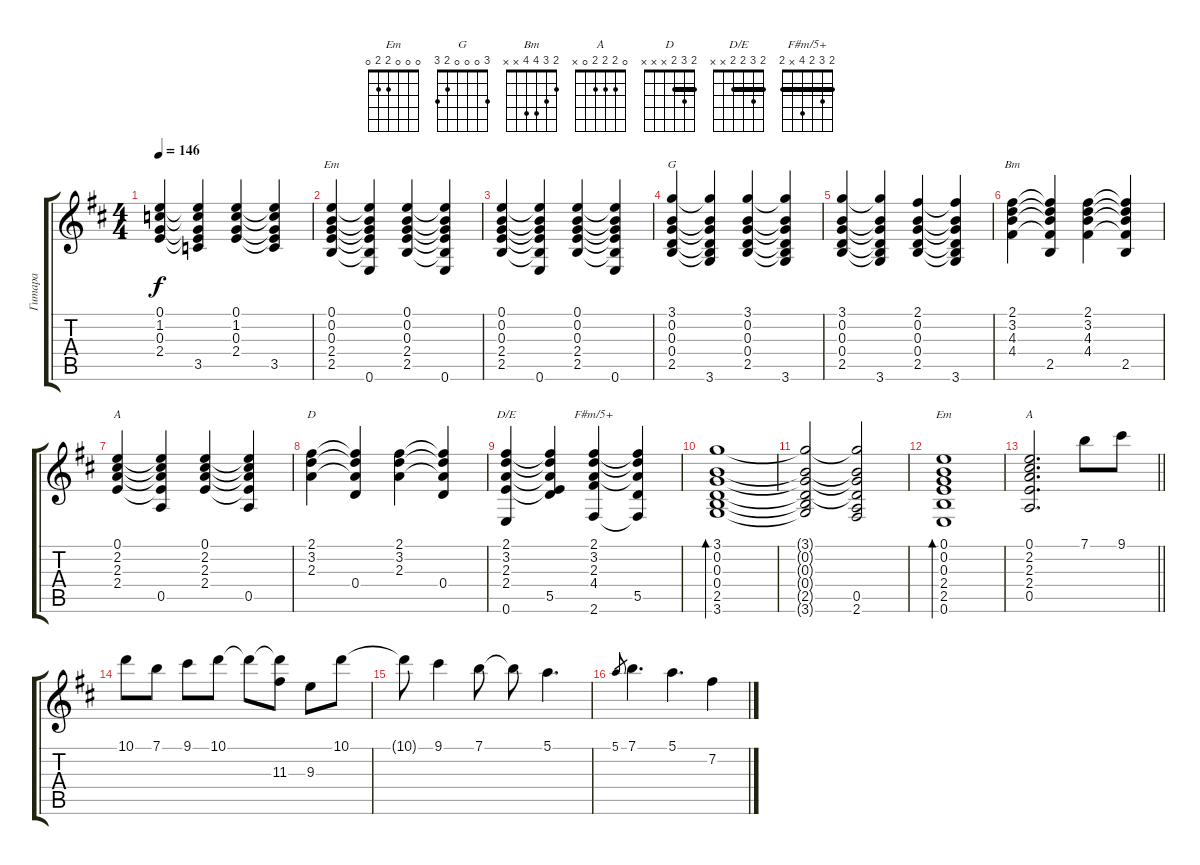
\track ("Гитара" "Гитара") {instrument acousticguitarsteel}
\staff {score tabs}
\tuning (E4 B3 G3 D3 A2 E2) {hide}
\chord ("Em" 0 0 0 2 2 x)
\chord ("G" 3 0 0 0 2 3)
\chord ("Bm" 2 3 4 4 x x)
\chord ("A" 0 2 2 2 x x)
\chord ("D" 2 3 2 x x x) {barre 2}
\chord ("D/E" 2 3 2 2 x x) {barre 2}
\chord ("F#m/5+" 2 3 2 4 x 2) {barre 2}
\chord ("Em" 0 0 0 2 2 0)
\chord ("A" 0 2 2 2 0 x)
\ts (4 4)
\tempo 146
\clef g2
\ks bminor
(0.1 1.2 0.3 2.4).4{dy f} (0.1{t} 1.2{t} 0.3{t} 2.4{t} 3.5).4 (0.1 1.2 0.3 2.4).4 (0.1{t} 1.2{t} 0.3{t} 2.4{t} 3.5).4 |
(0.1 0.2 0.3 2.4 2.5).4{ch "Em"} (0.1{t} 0.2{t} 0.3{t} 2.4{t} 2.5{t} 0.6).4 (0.1 0.2 0.3 2.4 2.5).4 (0.1{t} 0.2{t} 0.3{t} 2.4{t} 2.5{t} 0.6).4 |
(0.1 0.2 0.3 2.4 2.5).4 (0.1{t} 0.2{t} 0.3{t} 2.4{t} 2.5{t} 0.6).4 (0.1 0.2 0.3 2.4 2.5).4 (0.1{t} 0.2{t} 0.3{t} 2.4{t} 2.5{t} 0.6).4 |
(3.1 0.2 0.3 0.4 2.5).4{ch "G"} (3.1{t} 0.2{t} 0.3{t} 0.4{t} 2.5{t} 3.6).4 (3.1 0.2 0.3 0.4 2.5).4 (3.1{t} 0.2{t} 0.3{t} 0.4{t} 2.5{t} 3.6).4 |
(3.1 0.2 0.3 0.4 2.5).4 (3.1{t} 0.2{t} 0.3{t} 0.4{t} 2.5{t} 3.6).4 (2.1 0.2 0.3 0.4 2.5).4 (2.1{t} 0.2{t} 0.3{t} 0.4{t} 2.5{t} 3.6).4 |
(2.1 3.2 4.3 4.4).4{ch "Bm"} (2.1{t} 3.2{t} 4.3{t} 4.4{t} 2.5).4 (2.1 3.2 4.3 4.4).4 (2.1{t} 3.2{t} 4.3{t} 4.4{t} 2.5).4 |
(0.1 2.2 2.3 2.4).4{ch "A"} (0.1{t} 2.2{t} 2.3{t} 2.4{t} 0.5).4 (0.1 2.2 2.3 2.4).4 (0.1{t} 2.2{t} 2.3{t} 2.4{t} 0.5).4 |
(2.1 3.2 2.3).4{ch "D"} (2.1{t} 3.2{t} 2.3{t} 0.4).4 (2.1 3.2 2.3).4 (2.1{t} 3.2{t} 2.3{t} 0.4).4 |
(2.1 3.2 2.3 2.4 0.6).4{ch "D/E"} (2.1{t} 3.2{t} 2.3{t} 2.4{t} 5.5).4 (2.1 3.2 2.3 4.4 2.6).4{ch "F#m/5+"} (2.1{t} 3.2{t} 2.3{t} 5.5 2.6{t}).4 |
(3.1 0.2 0.3 0.4 2.5 3.6).1{bd 60} |
(3.1{t} 0.2{t} 0.3{t} 0.4{t} 2.5{t} 3.6{t}).2 (3.1{t} 0.2{t} 0.3{t} 0.4{t} 0.5 2.6).2 |
(0.1 0.2 0.3 2.4 2.5 0.6).1{bd 60 ch "Em"} |
\barLineRight lightlight
(0.1 2.2 2.3 2.4 0.5).2{d ch "A"} 7.1.8 9.1.8 |
\section ("" "")
10.1.8 7.1.8 9.1.8 10.1.8 10.1{t}.8 (10.1{t} 11.3).8 9.3.8 10.1.8 |
10.1{t}.8 9.1.4 7.1.8 7.1{t}.8 5.1.4{d} |
5.1.8{gr} 7.1.4{d} 5.1.4{d} 7.2.4
